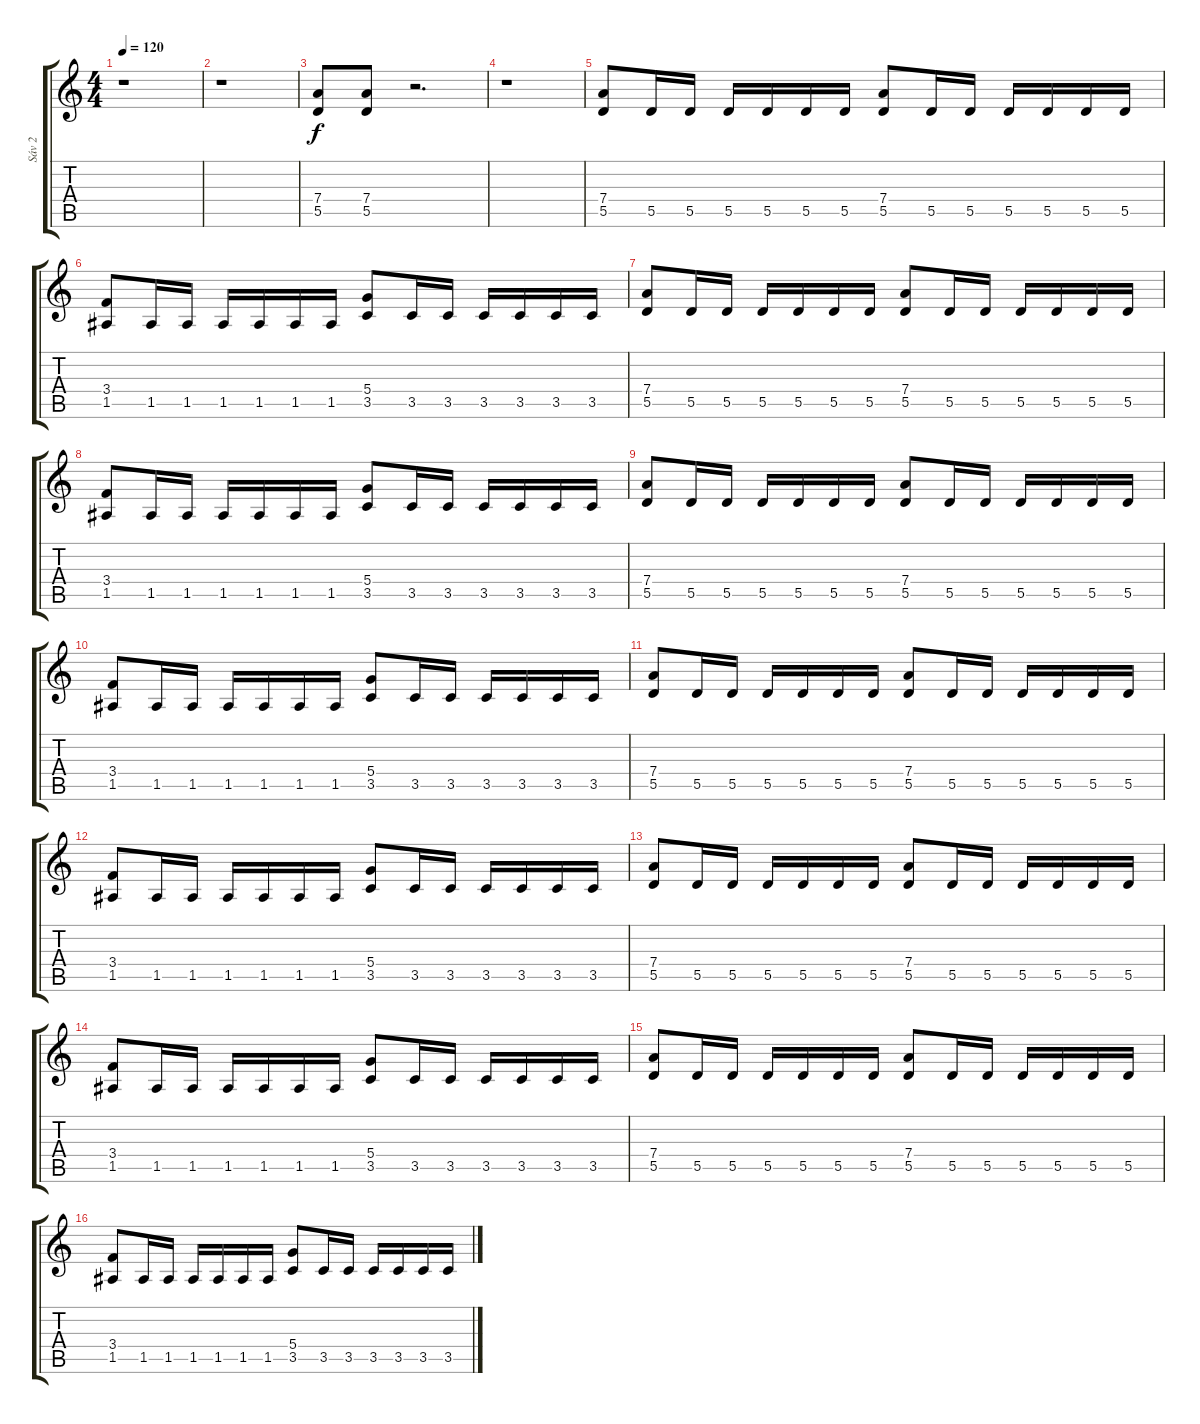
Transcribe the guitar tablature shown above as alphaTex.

\track ("Sáv 2" "Sáv 2") {instrument distortionguitar}
\staff {score tabs}
\tuning (E4 B3 G3 D3 A2 E2) {hide}
\ts (4 4)
\tempo 120
\clef g2
\ks c
r.1{dy f instrument distortionguitar} |
r.1 |
(7.4 5.5).8 (7.4 5.5).8 r.2{d} |
r.1 |
(7.4 5.5).8 5.5.16 5.5.16 5.5.16 5.5.16 5.5.16 5.5.16 (7.4 5.5).8 5.5.16 5.5.16 5.5.16 5.5.16 5.5.16 5.5.16 |
(3.4 1.5).8 1.5.16 1.5.16 1.5.16 1.5.16 1.5.16 1.5.16 (5.4 3.5).8 3.5.16 3.5.16 3.5.16 3.5.16 3.5.16 3.5.16 |
(7.4 5.5).8 5.5.16 5.5.16 5.5.16 5.5.16 5.5.16 5.5.16 (7.4 5.5).8 5.5.16 5.5.16 5.5.16 5.5.16 5.5.16 5.5.16 |
(3.4 1.5).8 1.5.16 1.5.16 1.5.16 1.5.16 1.5.16 1.5.16 (5.4 3.5).8 3.5.16 3.5.16 3.5.16 3.5.16 3.5.16 3.5.16 |
(7.4 5.5).8 5.5.16 5.5.16 5.5.16 5.5.16 5.5.16 5.5.16 (7.4 5.5).8 5.5.16 5.5.16 5.5.16 5.5.16 5.5.16 5.5.16 |
(3.4 1.5).8 1.5.16 1.5.16 1.5.16 1.5.16 1.5.16 1.5.16 (5.4 3.5).8 3.5.16 3.5.16 3.5.16 3.5.16 3.5.16 3.5.16 |
(7.4 5.5).8 5.5.16 5.5.16 5.5.16 5.5.16 5.5.16 5.5.16 (7.4 5.5).8 5.5.16 5.5.16 5.5.16 5.5.16 5.5.16 5.5.16 |
(3.4 1.5).8 1.5.16 1.5.16 1.5.16 1.5.16 1.5.16 1.5.16 (5.4 3.5).8 3.5.16 3.5.16 3.5.16 3.5.16 3.5.16 3.5.16 |
(7.4 5.5).8 5.5.16 5.5.16 5.5.16 5.5.16 5.5.16 5.5.16 (7.4 5.5).8 5.5.16 5.5.16 5.5.16 5.5.16 5.5.16 5.5.16 |
(3.4 1.5).8 1.5.16 1.5.16 1.5.16 1.5.16 1.5.16 1.5.16 (5.4 3.5).8 3.5.16 3.5.16 3.5.16 3.5.16 3.5.16 3.5.16 |
(7.4 5.5).8 5.5.16 5.5.16 5.5.16 5.5.16 5.5.16 5.5.16 (7.4 5.5).8 5.5.16 5.5.16 5.5.16 5.5.16 5.5.16 5.5.16 |
(3.4 1.5).8 1.5.16 1.5.16 1.5.16 1.5.16 1.5.16 1.5.16 (5.4 3.5).8 3.5.16 3.5.16 3.5.16 3.5.16 3.5.16 3.5.16
